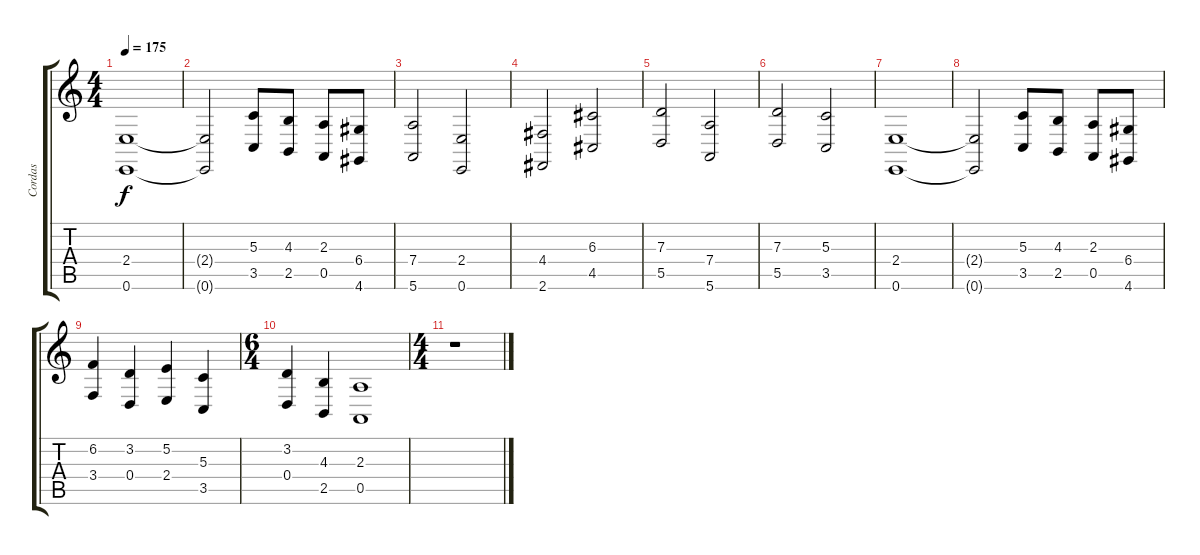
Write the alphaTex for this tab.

\track ("Cordas" "Cordas") {instrument stringensemble1}
\staff {score tabs}
\tuning (E4 B3 G3 D3 A2 E2) {hide}
\ts (4 4)
\tempo 175
\clef g2
\ks c
(2.4 0.6).1{dy f} |
(2.4{t} 0.6{t}).2 (5.3 3.5).8 (4.3 2.5).8 (2.3 0.5).8 (6.4 4.6).8 |
(7.4 5.6).2 (2.4 0.6).2 |
(4.4 2.6).2 (6.3 4.5).2 |
(7.3 5.5).2 (7.4 5.6).2 |
(7.3 5.5).2 (5.3 3.5).2 |
(2.4 0.6).1 |
(2.4{t} 0.6{t}).2 (5.3 3.5).8 (4.3 2.5).8 (2.3 0.5).8 (6.4 4.6).8 |
(6.2 3.4).4 (3.2 0.4).4 (5.2 2.4).4 (5.3 3.5).4 |
\ts (6 4)
(3.2 0.4).4 (4.3 2.5).4 (2.3 0.5).1 |
\ts (4 4)
r.1
